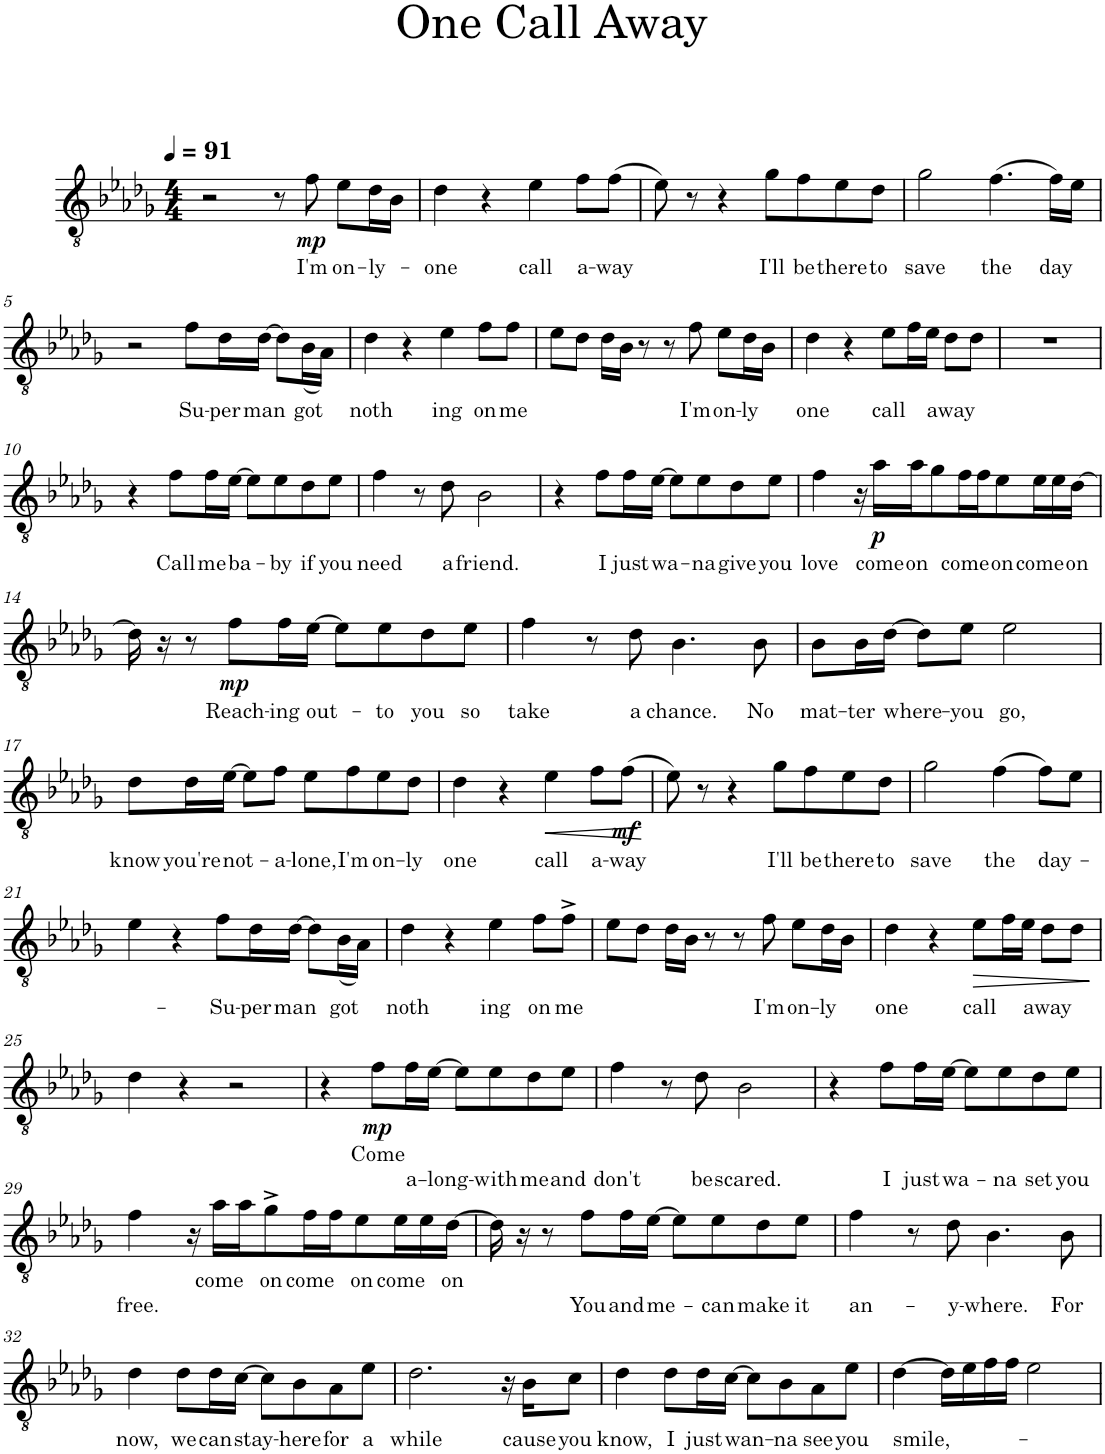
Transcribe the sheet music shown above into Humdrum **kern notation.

**kern	**text	**text	**dynam
*part1	*part1	*part1	*part1
*staff1	*staff1	*staff1	*staff1
*I"Piano	*	*	*
*I'Pno.	*	*	*
*clefGv2	*	*	*
*k[b-e-a-d-g-]	*	*	*
*M4/4	*	*	*
*MM91	*	*	*
=1	=1	=1	=1
2r	.	.	.
8r	.	.	.
!	!LO:LY:b	!	!LO:DY:b
8f\	I'm	.	mp
!	!LO:LY:b	!	!
8e-\L	on-	.	.
!	!LO:LY:b	!	!
16d-\L	ly-	.	.
16B-\JJ	.	.	.
=2	=2	=2	=2
!	!LO:LY:b	!	!
4d-\	one	.	.
4r	.	.	.
!	!LO:LY:b	!	!
4e-\	call	.	.
!	!LO:LY:b	!	!
8f\L	a-	.	.
!	!LO:LY:b	!	!
(>8f\J	way	.	.
=3	=3	=3	=3
8e-\)	.	.	.
8r	.	.	.
4r	.	.	.
!	!LO:LY:b	!	!
8g-\L	I'll	.	.
!	!LO:LY:b	!	!
8f\	be	.	.
!	!LO:LY:b	!	!
8e-\	there	.	.
!	!LO:LY:b	!	!
8d-\J	to	.	.
=4	=4	=4	=4
!	!LO:LY:b	!	!
2g-\	save	.	.
!	!LO:LY:b	!	!
(>4.f\	the	.	.
!	!LO:LY:b	!	!
16f\LL)	day	.	.
16e-\JJ	.	.	.
!!LO:LB:g=z
=5	=5	=5	=5
2r	.	.	.
!	!LO:LY:b	!	!
8f\L	Su-	.	.
!	!LO:LY:b	!	!
16d-\L	per	.	.
!	!LO:LY:b	!	!
[16d-\JJ	man	.	.
8d-\L]	.	.	.
!	!LO:LY:b	!	!
(<16B-\L	got	.	.
16A-\JJ)	.	.	.
=6	=6	=6	=6
!	!LO:LY:b	!	!
4d-\	noth	.	.
4r	.	.	.
!	!LO:LY:b	!	!
4e-\	ing	.	.
!	!LO:LY:b	!	!
8f\L	on	.	.
!	!LO:LY:b	!	!
8f\J	me	.	.
=7	=7	=7	=7
8e-\L	.	.	.
8d-\J	.	.	.
16d-\LL	.	.	.
16B-\JJ	.	.	.
8r	.	.	.
8r	.	.	.
!	!LO:LY:b	!	!
8f\	I'm	.	.
!	!LO:LY:b	!	!
8e-\L	on-	.	.
!	!LO:LY:b	!	!
16d-\L	ly	.	.
16B-\JJ	.	.	.
=8	=8	=8	=8
!	!LO:LY:b	!	!
4d-\	one	.	.
4r	.	.	.
!	!LO:LY:b	!	!
8e-\L	call	.	.
16f\L	.	.	.
16e-\JJ	.	.	.
!	!LO:LY:b	!	!
8d-\L	away	.	.
8d-\J	.	.	.
=9	=9	=9	=9
1r	.	.	.
!!LO:LB:g=z
=10	=10	=10	=10
4r	.	.	.
!	!LO:LY:b	!	!
8f\L	-Call	.	.
!	!LO:LY:b	!	!
16f\L	me	.	.
!	!LO:LY:b	!	!
[16e-\JJ	ba-	.	.
8e-\L]	.	.	.
!	!LO:LY:b	!	!
8e-\	-by	.	.
!	!LO:LY:b	!	!
8d-\	if	.	.
!	!LO:LY:b	!	!
8e-\J	you	.	.
=11	=11	=11	=11
!	!LO:LY:b	!	!
4f\	need	.	.
8r	.	.	.
!	!LO:LY:b	!	!
8d-\	a	.	.
!	!LO:LY:b	!	!
2B-\	friend.	.	.
=12	=12	=12	=12
4r	.	.	.
!	!LO:LY:b	!	!
8f\L	I	.	.
!	!LO:LY:b	!	!
16f\L	just	.	.
!	!LO:LY:b	!	!
[16e-\JJ	wa-	.	.
8e-\L]	.	.	.
!	!LO:LY:b	!	!
8e-\	-na	.	.
!	!LO:LY:b	!	!
8d-\	give	.	.
!	!LO:LY:b	!	!
8e-\J	you	.	.
=13	=13	=13	=13
!	!LO:LY:b	!	!
4f\	love	.	.
16r	.	.	.
!	!LO:LY:b	!	!LO:DY:b
16a-\LL	come	.	p
!	!LO:LY:b	!	!
16a-\J	on	.	.
8g-\	.	.	.
!	!LO:LY:b	!	!
16f\L	come	.	.
16f\J	.	.	.
!	!LO:LY:b	!	!
8e-\	on	.	.
!	!LO:LY:b	!	!
16e-\L	come	.	.
16e-\	.	.	.
!	!LO:LY:b	!	!
[16d-\JJ	on	.	.
!!LO:LB:g=z
=14	=14	=14	=14
16d-\]	.	.	.
16r	.	.	.
8r	.	.	.
!	!LO:LY:b	!	!LO:DY:b
8f\L	Reach-	.	mp
!	!LO:LY:b	!	!
16f\L	-ing	.	.
!	!LO:LY:b	!	!
[16e-\JJ	out-	.	.
8e-\L]	.	.	.
!	!LO:LY:b	!	!
8e-\	-to	.	.
!	!LO:LY:b	!	!
8d-\	you	.	.
!	!LO:LY:b	!	!
8e-\J	so	.	.
=15	=15	=15	=15
!	!LO:LY:b	!	!
4f\	take	.	.
8r	.	.	.
!	!LO:LY:b	!	!
8d-\	a	.	.
!	!LO:LY:b	!	!
4.B-\	chance.	.	.
!	!LO:LY:b	!	!
8B-\	No	.	.
=16	=16	=16	=16
!	!LO:LY:b	!	!
8B-\L	mat-	.	.
!	!LO:LY:b	!	!
16B-\L	-ter	.	.
!	!LO:LY:b	!	!
[16d-\JJ	where-	.	.
8d-\L]	.	.	.
!	!LO:LY:b	!	!
8e-\J	-you	.	.
!	!LO:LY:b	!	!
2e-\	go,	.	.
!!LO:LB:g=z
=17	=17	=17	=17
!	!LO:LY:b	!	!
8d-\L	know	.	.
!	!LO:LY:b	!	!
16d-\L	you're	.	.
!	!LO:LY:b	!	!
[16e-\JJ	not-	.	.
8e-\L]	.	.	.
!	!LO:LY:b	!	!
8f\J	-a-	.	.
!	!LO:LY:b	!	!
8e-\L	-lone,	.	.
!	!LO:LY:b	!	!
8f\	I'm	.	.
!	!LO:LY:b	!	!
8e-\	on-	.	.
!	!LO:LY:b	!	!
8d-\J	-ly	.	.
=18	=18	=18	=18
!	!LO:LY:b	!	!
4d-\	one	.	.
4r	.	.	.
!	!LO:LY:b	!	!LO:HP:b
4e-\	call	.	<
!	!LO:LY:b	!	!
8f\L	a-	.	.
!	!LO:LY:b	!	!LO:DY:b
(>8f\J	way	.	mf
.	.	.	[
=19	=19	=19	=19
8e-\)	.	.	.
8r	.	.	.
4r	.	.	.
!	!LO:LY:b	!	!
8g-\L	I'll	.	.
!	!LO:LY:b	!	!
8f\	be	.	.
!	!LO:LY:b	!	!
8e-\	there	.	.
!	!LO:LY:b	!	!
8d-\J	to	.	.
=20	=20	=20	=20
!	!LO:LY:b	!	!
2g-\	save	.	.
!	!LO:LY:b	!	!
(>4f\	the	.	.
!	!LO:LY:b	!	!
8f\L)	day-	.	.
8e-\J	.	.	.
!!LO:LB:g=z
=21	=21	=21	=21
4e-\	.	.	.
4r	.	.	.
!	!LO:LY:b	!	!
8f\L	Su-	.	.
!	!LO:LY:b	!	!
16d-\L	per	.	.
!	!LO:LY:b	!	!
[16d-\JJ	man	.	.
8d-\L]	.	.	.
!	!LO:LY:b	!	!
(<16B-\L	got	.	.
16A-\JJ)	.	.	.
=22	=22	=22	=22
!	!LO:LY:b	!	!
4d-\	noth	.	.
4r	.	.	.
!	!LO:LY:b	!	!
4e-\	ing	.	.
!	!LO:LY:b	!	!
8f\L	on	.	.
!	!LO:LY:b	!	!
8f^\J	me	.	.
=23	=23	=23	=23
8e-\L	.	.	.
8d-\J	.	.	.
16d-\LL	.	.	.
16B-\JJ	.	.	.
8r	.	.	.
8r	.	.	.
!	!LO:LY:b	!	!
8f\	I'm	.	.
!	!LO:LY:b	!	!
8e-\L	on-	.	.
!	!LO:LY:b	!	!
16d-\L	ly	.	.
16B-\JJ	.	.	.
=24	=24	=24	=24
!	!LO:LY:b	!	!
4d-\	one	.	.
4r	.	.	.
!	!LO:LY:b	!	!LO:HP:b
8e-\L	call	.	>
16f\L	.	.	.
16e-\JJ	.	.	.
!	!LO:LY:b	!	!
8d-\L	away	.	.
8d-\J	.	.	.
.	.	.	]
!!LO:LB:g=z
=25	=25	=25	=25
4d-\	.	.	.
4r	.	.	.
2r	.	.	.
=26	=26	=26	=26
4r	.	.	.
!	!LO:LY:b	!	!LO:DY:b
8f\L	Come	.	mp
!	!	!LO:LY:b	!
16f\L	.	a-	.
!	!	!LO:LY:b	!
[16e-\JJ	.	-long-	.
8e-\L]	.	.	.
!	!	!LO:LY:b	!
8e-\	.	-with	.
!	!	!LO:LY:b	!
8d-\	.	me	.
!	!	!LO:LY:b	!
8e-\J	.	and	.
=27	=27	=27	=27
!	!	!LO:LY:b	!
4f\	.	don't	.
8r	.	.	.
!	!	!LO:LY:b	!
8d-\	.	be	.
!	!	!LO:LY:b	!
2B-\	.	scared.	.
=28	=28	=28	=28
4r	.	.	.
!	!	!LO:LY:b	!
8f\L	.	I	.
!	!	!LO:LY:b	!
16f\L	.	just	.
!	!	!LO:LY:b	!
[16e-\JJ	.	wa-	.
8e-\L]	.	.	.
!	!	!LO:LY:b	!
8e-\	.	-na	.
!	!	!LO:LY:b	!
8d-\	.	set	.
!	!	!LO:LY:b	!
8e-\J	.	you	.
!!LO:LB:g=z
=29	=29	=29	=29
!	!	!LO:LY:b	!
4f\	.	free.	.
16r	.	.	.
!	!LO:LY:b	!	!
16a-\LL	come	.	.
16a-\J	.	.	.
!	!LO:LY:b	!	!
8g-^\	on	.	.
!	!LO:LY:b	!	!
16f\L	come	.	.
16f\J	.	.	.
!	!LO:LY:b	!	!
8e-\	on	.	.
!	!LO:LY:b	!	!
16e-\L	come	.	.
16e-\	.	.	.
!	!LO:LY:b	!	!
[16d-\JJ	on	.	.
=30	=30	=30	=30
16d-\]	.	.	.
16r	.	.	.
8r	.	.	.
!	!	!LO:LY:b	!
8f\L	.	You	.
!	!	!LO:LY:b	!
16f\L	.	and	.
!	!	!LO:LY:b	!
[16e-\JJ	.	me-	.
8e-\L]	.	.	.
!	!	!LO:LY:b	!
8e-\	.	-can	.
!	!	!LO:LY:b	!
8d-\	.	make	.
!	!	!LO:LY:b	!
8e-\J	.	it	.
=31	=31	=31	=31
!	!	!LO:LY:b	!
4f\	.	an-	.
8r	.	.	.
!	!	!LO:LY:b	!
8d-\	.	-y-	.
!	!	!LO:LY:b	!
4.B-\	.	-where.	.
!	!	!LO:LY:b	!
8B-\	.	For	.
!!LO:LB:g=z
=32	=32	=32	=32
!	!LO:LY:b	!	!
4d-\	now,	.	.
!	!LO:LY:b	!	!
8d-\L	we	.	.
!	!LO:LY:b	!	!
16d-\L	can	.	.
!	!LO:LY:b	!	!
[16c\JJ	stay-	.	.
8c\L]	.	.	.
!	!LO:LY:b	!	!
8B-\	-here	.	.
!	!LO:LY:b	!	!
8A-\	for	.	.
!	!LO:LY:b	!	!
8e-\J	a	.	.
=33	=33	=33	=33
!	!LO:LY:b	!	!
2.d-\	while	.	.
16r	.	.	.
!	!LO:LY:b	!	!
16B-\KL	cause	.	.
!	!LO:LY:b	!	!
8c\J	you	.	.
=34	=34	=34	=34
!	!LO:LY:b	!	!
4d-\	know,	.	.
!	!LO:LY:b	!	!
8d-\L	I	.	.
!	!LO:LY:b	!	!
16d-\L	just	.	.
!	!LO:LY:b	!	!
[16c\JJ	wan-	.	.
8c\L]	.	.	.
!	!LO:LY:b	!	!
8B-\	-na	.	.
!	!LO:LY:b	!	!
8A-\	see	.	.
!	!LO:LY:b	!	!
8e-\J	you	.	.
=35	=35	=35	=35
!	!LO:LY:b	!	!
[4d-\	smile,-	.	.
16d-\LL]	.	.	.
16e-\	.	.	.
16f\	.	.	.
16f\JJ	.	.	.
2e-\	.	.	.
=	=	=	=
*-	*-	*-	*-
